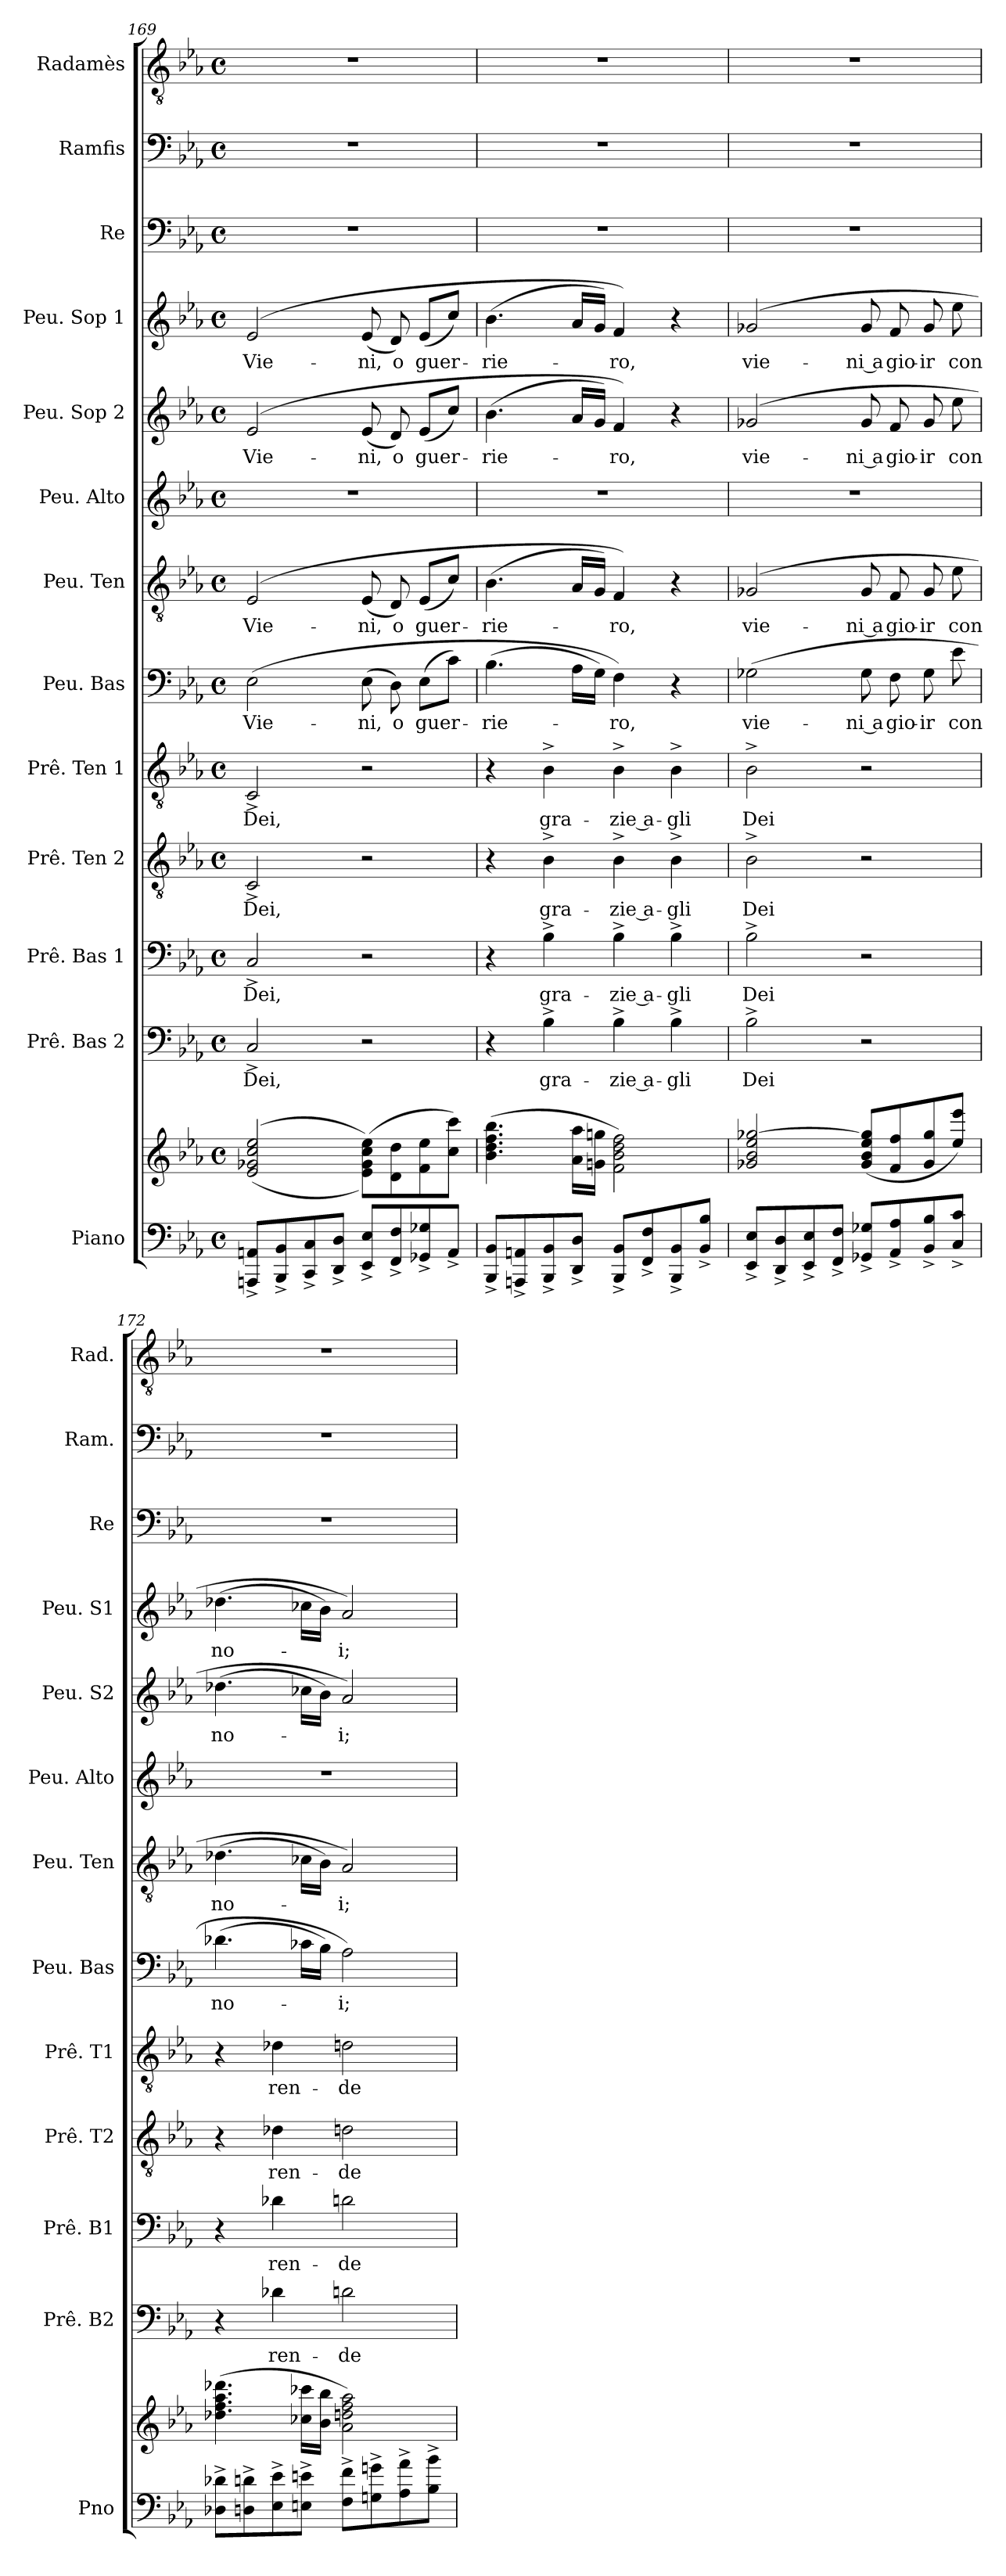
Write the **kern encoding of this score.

**kern	**kern	**kern	**text	**kern	**text	**kern	**text	**kern	**text	**kern	**text	**kern	**text	**kern	**kern	**text	**kern	**text	**kern	**kern	**kern
*part13	*part13	*part12	*part12	*part11	*part11	*part10	*part10	*part9	*part9	*part8	*part8	*part7	*part7	*part6	*part5	*part5	*part4	*part4	*part3	*part2	*part1
*staff14	*staff13	*staff12	*staff12	*staff11	*staff11	*staff10	*staff10	*staff9	*staff9	*staff8	*staff8	*staff7	*staff7	*staff6	*staff5	*staff5	*staff4	*staff4	*staff3	*staff2	*staff1
*I"Piano	*	*I"Prê. Bas 2	*	*I"Prê. Bas 1	*	*I"Prê. Ten 2	*	*I"Prê. Ten 1	*	*I"Peu. Bas	*	*I"Peu. Ten	*	*I"Peu. Alto	*I"Peu. Sop 2	*	*I"Peu. Sop 1	*	*I"Re	*I"Ramfis	*I"Radamès
*I'Pno	*	*I'Prê. B2	*	*I'Prê. B1	*	*I'Prê. T2	*	*I'Prê. T1	*	*I'Peu. Bas	*	*I'Peu. Ten	*	*I'Peu. Alto	*I'Peu. S2	*	*I'Peu. S1	*	*I'Re	*I'Ram.	*I'Rad.
!!LO:PB:g=z
*clefF4	*clefG2	*clefF4	*	*clefF4	*	*clefGv2	*	*clefGv2	*	*clefF4	*	*clefGv2	*	*clefG2	*clefG2	*	*clefG2	*	*clefF4	*clefF4	*clefGv2
*k[b-e-a-]	*k[b-e-a-]	*k[b-e-a-]	*	*k[b-e-a-]	*	*k[b-e-a-]	*	*k[b-e-a-]	*	*k[b-e-a-]	*	*k[b-e-a-]	*	*k[b-e-a-]	*k[b-e-a-]	*	*k[b-e-a-]	*	*k[b-e-a-]	*k[b-e-a-]	*k[b-e-a-]
*M4/4	*M4/4	*M4/4	*	*M4/4	*	*M4/4	*	*M4/4	*	*M4/4	*	*M4/4	*	*M4/4	*M4/4	*	*M4/4	*	*M4/4	*M4/4	*M4/4
*met(c)	*met(c)	*met(c)	*	*met(c)	*	*met(c)	*	*met(c)	*	*met(c)	*	*met(c)	*	*met(c)	*met(c)	*	*met(c)	*	*met(c)	*met(c)	*met(c)
=169	=169	=169	=169	=169	=169	=169	=169	=169	=169	=169	=169	=169	=169	=169	=169	=169	=169	=169	=169	=169	=169
!	!	!	!LO:LY:b:color=#AA0000	!	!LO:LY:b:color=#0055FF	!	!LO:LY:b:color=#0055FF	!	!LO:LY:b:color=#0055FF	!	!LO:LY:b:color=#0055FF	!	!LO:LY:b:color=#0055FF	!	!	!LO:LY:b:color=#0055FF	!	!LO:LY:b:color=#0055FF	!	!	!
8AAAn/^ 8AAn/^L	(>(>2e-/ 2g-X/ 2cc/ 2ee-/	2C^/	Dei,	2C^/	Dei,	2C^/	Dei,	2C^/	Dei,	(>2E-\	Vie-	(>2E-/	Vie-	1r	(>2e-/	Vie-	(>2e-/	Vie-	1r	1r	1r
8BBB-/^ 8BB-/^	.	.	.	.	.	.	.	.	.	.	.	.	.	.	.	.	.	.	.	.	.
8CC/^ 8C/^	.	.	.	.	.	.	.	.	.	.	.	.	.	.	.	.	.	.	.	.	.
8DD/^ 8D/^J	.	.	.	.	.	.	.	.	.	.	.	.	.	.	.	.	.	.	.	.	.
!	!	!	!	!	!	!	!	!	!	!	!LO:LY:b:color=#0055FF	!	!LO:LY:b:color=#0055FF	!	!	!LO:LY:b:color=#0055FF	!	!LO:LY:b:color=#0055FF	!	!	!
8EE-/^ 8E-/^L	(>8e-\ 8g-\ 8cc\ 8ee-\L))	2r	.	2r	.	2r	.	2r	.	(>8E-\	-ni,	(<8E-/	-ni,	.	(<8e-/	-ni,	(<8e-/	-ni,	.	.	.
!	!	!	!	!	!	!	!	!	!	!	!LO:LY:b:color=#0055FF	!	!LO:LY:b:color=#0055FF	!	!	!LO:LY:b:color=#0055FF	!	!LO:LY:b:color=#0055FF	!	!	!
8FF/^ 8F/^	8d\ 8dd\	.	.	.	.	.	.	.	.	8D\)	o	8D/)	o	.	8d/)	o	8d/)	o	.	.	.
!	!	!	!	!	!	!	!	!	!	!	!LO:LY:b:color=#0055FF	!	!LO:LY:b:color=#0055FF	!	!	!LO:LY:b:color=#0055FF	!	!LO:LY:b:color=#0055FF	!	!	!
8GG-X/^ 8G-X/^	8f\ 8ee-\	.	.	.	.	.	.	.	.	(>8E-\L	guer-	(<8E-/L	guer-	.	(<8e-/L	guer-	(<8e-/L	guer-	.	.	.
8AA^/J	8cc\ 8ccc\J)	.	.	.	.	.	.	.	.	8c\J)	.	8c/J)	.	.	8cc/J)	.	8cc/J)	.	.	.	.
=170	=170	=170	=170	=170	=170	=170	=170	=170	=170	=170	=170	=170	=170	=170	=170	=170	=170	=170	=170	=170	=170
!	!	!	!	!	!	!	!	!	!	!	!LO:LY:b:color=#0055FF	!	!LO:LY:b:color=#0055FF	!	!	!LO:LY:b:color=#0055FF	!	!LO:LY:b:color=#0055FF	!	!	!
8BBB-/^ 8BB-/^L	(>4.b-\ 4.dd\ 4.ff\ 4.bb-\	4r	.	4r	.	4r	.	4r	.	(>4.B-\	-rie-	(>4.B-\	-rie-	1r	(>4.b-\	-rie-	(>4.b-\	-rie-	1r	1r	1r
8AAAn/^ 8AAn/^	.	.	.	.	.	.	.	.	.	.	.	.	.	.	.	.	.	.	.	.	.
!	!	!	!LO:LY:b:color=#AA0000	!	!LO:LY:b:color=#0055FF	!	!LO:LY:b:color=#0055FF	!	!LO:LY:b:color=#0055FF	!	!	!	!	!	!	!	!	!	!	!	!
8BBB-/^ 8BB-/^	.	4B-^\	gra-	4B-^\	gra-	4B-^\	gra-	4B-^\	gra-	.	.	.	.	.	.	.	.	.	.	.	.
8DD/^ 8D/^J	16a-\ 16aa-\LL	.	.	.	.	.	.	.	.	16A-\LL	.	16A-/LL	.	.	16a-/LL	.	16a-/LL	.	.	.	.
.	16gn\ 16ggn\JJ	.	.	.	.	.	.	.	.	16G\JJ)	.	16G/JJ)	.	.	16g/JJ)	.	16g/JJ)	.	.	.	.
!	!	!	!LO:LY:b:color=#AA0000	!	!LO:LY:b:color=#0055FF	!	!LO:LY:b:color=#0055FF	!	!LO:LY:b:color=#0055FF	!	!LO:LY:b:color=#0055FF	!	!LO:LY:b:color=#0055FF	!	!	!LO:LY:b:color=#0055FF	!	!LO:LY:b:color=#0055FF	!	!	!
8BBB-/^ 8BB-/^L	2f\ 2b-\ 2dd\ 2ff\)	4B-^\	zie a-	4B-^\	zie a-	4B-^\	zie a-	4B-^\	zie a-	4F\)	-ro,	4F/)	-ro,	.	4f/)	-ro,	4f/)	-ro,	.	.	.
8FF/^ 8F/^	.	.	.	.	.	.	.	.	.	.	.	.	.	.	.	.	.	.	.	.	.
!	!	!	!LO:LY:b:color=#AA0000	!	!LO:LY:b:color=#0055FF	!	!LO:LY:b:color=#0055FF	!	!LO:LY:b:color=#0055FF	!	!	!	!	!	!	!	!	!	!	!	!
8BBB-/^ 8BB-/^	.	4B-^\	-gli	4B-^\	-gli	4B-^\	-gli	4B-^\	-gli	4r	.	4r	.	.	4r	.	4r	.	.	.	.
8BB-/^ 8B-/^J	.	.	.	.	.	.	.	.	.	.	.	.	.	.	.	.	.	.	.	.	.
=171	=171	=171	=171	=171	=171	=171	=171	=171	=171	=171	=171	=171	=171	=171	=171	=171	=171	=171	=171	=171	=171
!	!	!	!LO:LY:b:color=#AA0000	!	!LO:LY:b:color=#0055FF	!	!LO:LY:b:color=#0055FF	!	!LO:LY:b:color=#0055FF	!	!LO:LY:b:color=#0055FF	!	!LO:LY:b:color=#0055FF	!	!	!LO:LY:b:color=#0055FF	!	!LO:LY:b:color=#0055FF	!	!	!
8EE-/^ 8E-/^L	2g-X/ 2b-/ 2ee-/ [2gg-X/	2B-^\	Dei	2B-^\	Dei	2B-^\	Dei	2B-^\	Dei	(>2G-X\	vie-	(>2G-X/	vie-	1r	(>2g-X/	vie-	(>2g-X/	vie-	1r	1r	1r
8DD/^ 8D/^	.	.	.	.	.	.	.	.	.	.	.	.	.	.	.	.	.	.	.	.	.
8EE-/^ 8E-/^	.	.	.	.	.	.	.	.	.	.	.	.	.	.	.	.	.	.	.	.	.
8FF/^ 8F/^J	.	.	.	.	.	.	.	.	.	.	.	.	.	.	.	.	.	.	.	.	.
!	!	!	!	!	!	!	!	!	!	!	!LO:LY:b:color=#0055FF	!	!LO:LY:b:color=#0055FF	!	!	!LO:LY:b:color=#0055FF	!	!LO:LY:b:color=#0055FF	!	!	!
8GG-X/^ 8G-X/^L	(<8g-/ 8b-/ 8ee-/ 8gg-/]L	2r	.	2r	.	2r	.	2r	.	8G-\	-ni a	8G-/	-ni a	.	8g-/	-ni a	8g-/	-ni a	.	.	.
!	!	!	!	!	!	!	!	!	!	!	!LO:LY:b:color=#0055FF	!	!LO:LY:b:color=#0055FF	!	!	!LO:LY:b:color=#0055FF	!	!LO:LY:b:color=#0055FF	!	!	!
8AA-/^ 8A-/^	8f/ 8ff/	.	.	.	.	.	.	.	.	8F\	gio-	8F/	gio-	.	8f/	gio-	8f/	gio-	.	.	.
!	!	!	!	!	!	!	!	!	!	!	!LO:LY:b:color=#0055FF	!	!LO:LY:b:color=#0055FF	!	!	!LO:LY:b:color=#0055FF	!	!LO:LY:b:color=#0055FF	!	!	!
8BB-/^ 8B-/^	8g-/ 8gg-/	.	.	.	.	.	.	.	.	8G-\	-ir	8G-/	-ir	.	8g-/	-ir	8g-/	-ir	.	.	.
!	!	!	!	!	!	!	!	!	!	!	!LO:LY:b:color=#0055FF	!	!LO:LY:b:color=#0055FF	!	!	!LO:LY:b:color=#0055FF	!	!LO:LY:b:color=#0055FF	!	!	!
8C/^ 8c/^J	8ee-/ 8eee-/J)	.	.	.	.	.	.	.	.	8e-\	con	8e-\	con	.	8ee-\	con	8ee-\	con	.	.	.
=172	=172	=172	=172	=172	=172	=172	=172	=172	=172	=172	=172	=172	=172	=172	=172	=172	=172	=172	=172	=172	=172
!	!	!	!	!	!	!	!	!	!	!	!LO:LY:b:color=#0055FF	!	!LO:LY:b:color=#0055FF	!	!	!LO:LY:b:color=#0055FF	!	!LO:LY:b:color=#0055FF	!	!	!
8D-X\^ 8d-X\^L	(>4.dd-X\ 4.ff\ 4.aa-\ 4.ddd-X\	4r	.	4r	.	4r	.	4r	.	(>4.d-X\	no-	(>4.d-X\	no-	1r	(>4.dd-X\	no-	(>4.dd-X\	no-	1r	1r	1r
8Dn\^ 8dn\^	.	.	.	.	.	.	.	.	.	.	.	.	.	.	.	.	.	.	.	.	.
!	!	!	!LO:LY:b:color=#AA0000	!	!LO:LY:b:color=#0055FF	!	!LO:LY:b:color=#0055FF	!	!LO:LY:b:color=#0055FF	!	!	!	!	!	!	!	!	!	!	!	!
8E-\^ 8e-\^	.	4d-X\	ren-	4d-X\	ren-	4d-X\	ren-	4d-X\	ren-	.	.	.	.	.	.	.	.	.	.	.	.
8En\^ 8en\^J	16cc-X\ 16ccc-X\LL	.	.	.	.	.	.	.	.	16c-X\LL	.	16c-X\LL	.	.	16cc-X\LL	.	16cc-X\LL	.	.	.	.
.	16b-\ 16bb-\JJ	.	.	.	.	.	.	.	.	16B-\JJ)	.	16B-\JJ)	.	.	16b-\JJ)	.	16b-\JJ)	.	.	.	.
!	!	!	!LO:LY:b:color=#AA0000	!	!LO:LY:b:color=#0055FF	!	!LO:LY:b:color=#0055FF	!	!LO:LY:b:color=#0055FF	!	!LO:LY:b:color=#0055FF	!	!LO:LY:b:color=#0055FF	!	!	!LO:LY:b:color=#0055FF	!	!LO:LY:b:color=#0055FF	!	!	!
8F\^ 8f\^L	2a-\ 2ddn\ 2ff\ 2aa-\)	2dn\	-de-	2dn\	-de-	2dn\	-de-	2dn\	-de-	2A-\)	-i;	2A-/)	-i;	.	2a-/)	-i;	2a-/)	-i;	.	.	.
8Gn\^ 8gn\^	.	.	.	.	.	.	.	.	.	.	.	.	.	.	.	.	.	.	.	.	.
8A-\^ 8a-\^	.	.	.	.	.	.	.	.	.	.	.	.	.	.	.	.	.	.	.	.	.
8B-\^ 8b-\^J	.	.	.	.	.	.	.	.	.	.	.	.	.	.	.	.	.	.	.	.	.
=	=	=	=	=	=	=	=	=	=	=	=	=	=	=	=	=	=	=	=	=	=
*-	*-	*-	*-	*-	*-	*-	*-	*-	*-	*-	*-	*-	*-	*-	*-	*-	*-	*-	*-	*-	*-
